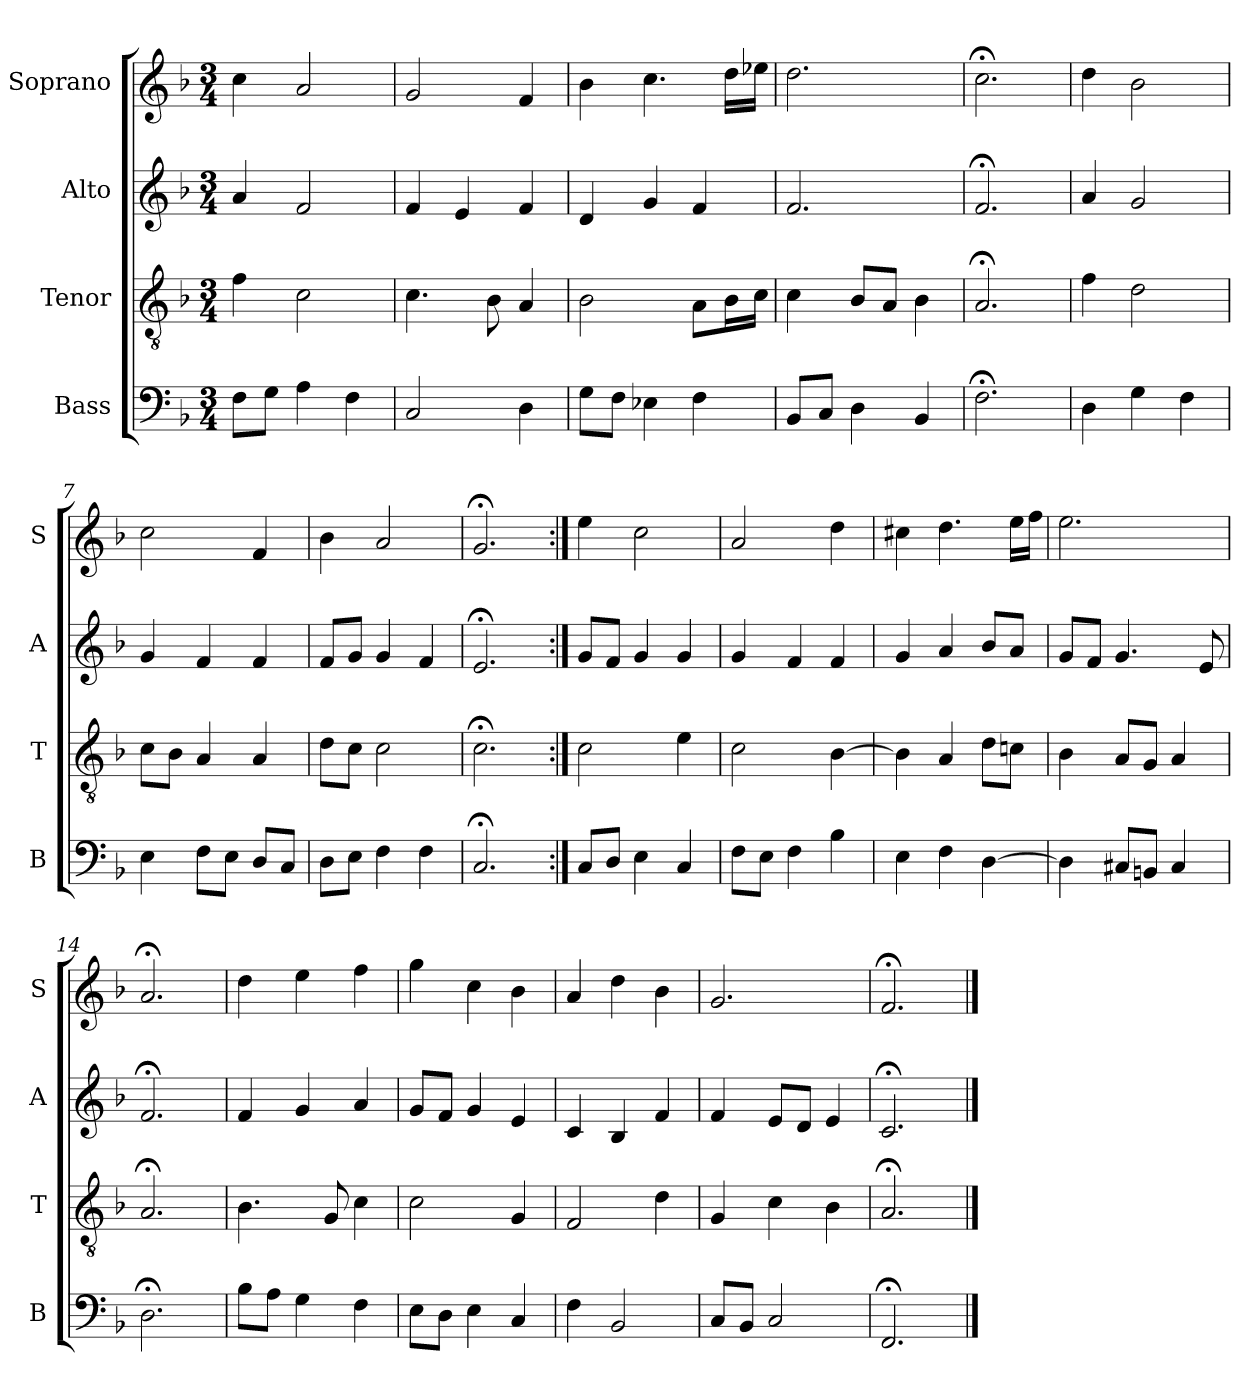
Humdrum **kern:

**kern	**kern	**kern	**kern
*part4	*part3	*part2	*part1
*staff4	*staff3	*staff2	*staff1
*I"Bass	*I"Tenor	*I"Alto	*I"Soprano
*I'B	*I'T	*I'A	*I'S
*clefF4	*clefGv2	*clefG2	*clefG2
*k[b-]	*k[b-]	*k[b-]	*k[b-]
*F:	*F:	*F:	*F:
*M3/4	*M3/4	*M3/4	*M3/4
*MM100	*MM100	*MM100	*MM100
=1	=1	=1	=1
8FL	4f	4a	4cc
8GJ	.	.	.
4A	2c	2f	2a
4F	.	.	.
=2	=2	=2	=2
2C	4.c	4f	2g
.	.	4e	.
.	8B-	.	.
4D	4Ai	4f	4fi
=3	=3	=3	=3
8GL	2B-i	4d	4b-i
8FJ	.	.	.
4E-X	.	4g	4.cc
4F	8AL	4f	.
.	16B-L	.	16ddLL
.	16cJJ	.	16ee-XJJ
=4	=4	=4	=4
8BB-L	4c	2.f	2.dd
8CJ	.	.	.
4D	8B-L	.	.
.	8AJ	.	.
4BB-	4B-	.	.
=5	=5	=5	=5
2.F;<	2.A;<	2.f;<	2.cc;<
=6	=6	=6	=6
4D	4f	4a	4dd
4G	2d	2g	2b-
4F	.	.	.
=7	=7	=7	=7
4E	8cL	4g	2cc
.	8B-J	.	.
8FL	4A	4f	.
8EJ	.	.	.
8DL	4Ai	4f	4f
8CiJ	.	.	.
=8	=8	=8	=8
8DiL	8diL	8fL	4b-
8EJ	8cJ	8gJ	.
4F	2c	4g	2a
4F	.	4f	.
=9	=9	=9	=9
2.C;<	2.c;<	2.e;<	2.g;<
=10:|!	=10:|!	=10:|!	=10:|!
8CL	2c	8gL	4ee
8DJ	.	8fJ	.
4E	.	4g	2cc
4C	4e	4g	.
=11	=11	=11	=11
8FL	2c	4g	2a
8EJ	.	.	.
4F	.	4f	.
4B-	[4B-	4f	4dd
=12	=12	=12	=12
4E	4B-]	4g	4cc#X
4F	4A	4a	4.dd
[4D	8dL	8b-L	.
.	8cnJ	8aJ	16eeLL
.	.	.	16ffJJ
=13	=13	=13	=13
4D]	4B-	8gL	2.ee
.	.	8fJ	.
8C#XL	8AL	4.g	.
8BBnJ	8GJ	.	.
4C#	4A	.	.
.	.	8e	.
=14	=14	=14	=14
2.D;<	2.A;<	2.f;<	2.a;<
=15	=15	=15	=15
8B-L	4.B-	4f	4dd
8AJ	.	.	.
4G	.	4g	4ee
.	8G	.	.
4F	4c	4a	4ff
=16	=16	=16	=16
8EL	2c	8gL	4gg
8DJ	.	8fJ	.
4E	.	4g	4cc
4C	4G	4e	4b-
=17	=17	=17	=17
4F	2F	4c	4a
2BB-	.	4B-	4dd
.	4d	4f	4b-
=18	=18	=18	=18
8CL	4Gi	4f	2.g
8BB-iJ	.	.	.
2Ci	4ci	8eL	.
.	.	8dJ	.
.	4B-	4e	.
=19	=19	=19	=19
2.FF;<	2.A;<	2.c;<	2.f;<
==	==	==	==
*-	*-	*-	*-
